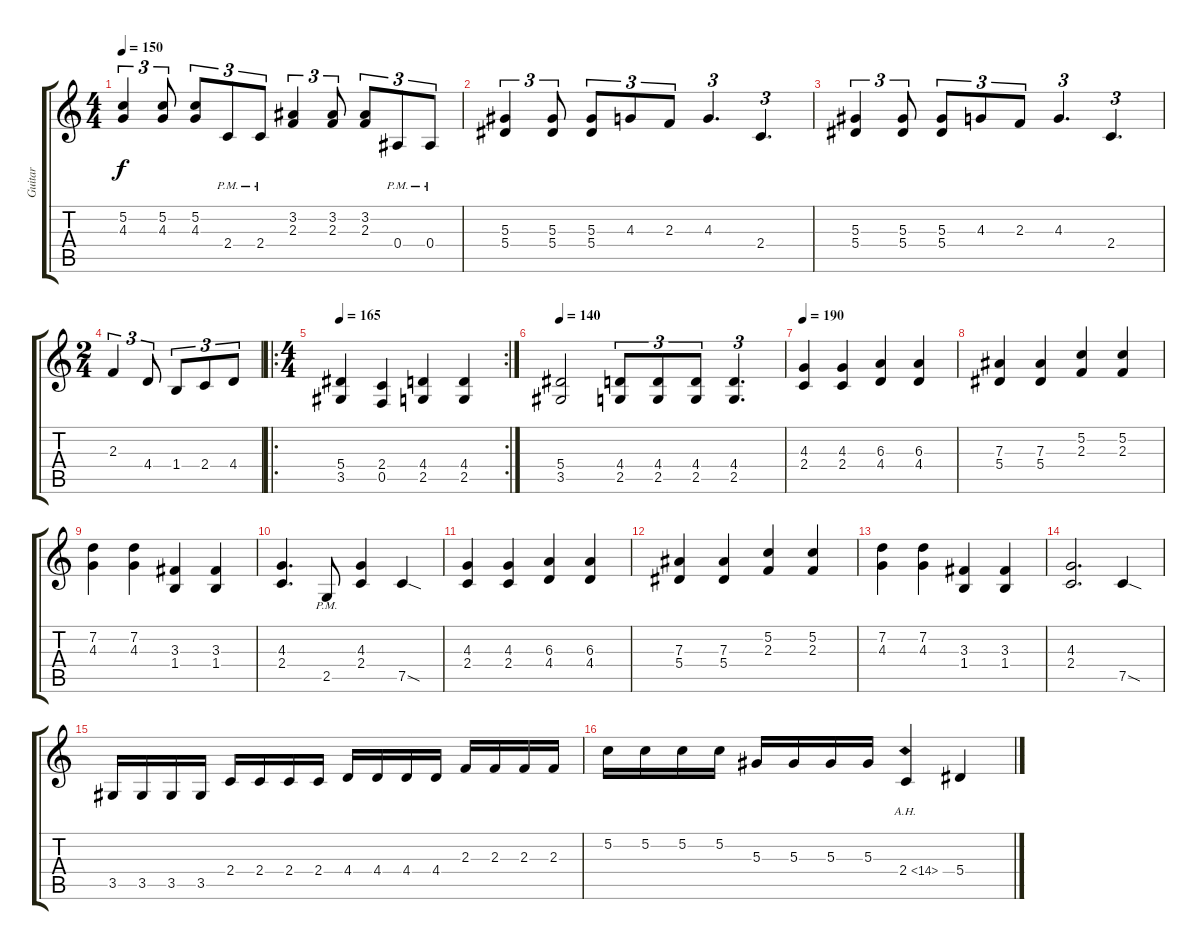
\track ("Guitar" "Guitar") {instrument distortionguitar}
\staff {score tabs}
\tuning (C4 G3 Eb3 Bb2 F2 C2) {hide}
\ts (4 4)
\tempo 150
\clef g2
\ks c
(5.2 4.3).4{tu (3 2) dy f} (5.2 4.3).8{tu (3 2)} (5.2 4.3).8{tu (3 2)} 2.4{pm}.8{tu (3 2)} 2.4{pm}.8{tu (3 2)} (3.2 2.3).4{tu (3 2)} (3.2 2.3).8{tu (3 2)} (3.2 2.3).8{tu (3 2)} 0.4{pm}.8{tu (3 2)} 0.4{pm}.8{tu (3 2)} |
(5.3 5.4).4{tu (3 2)} (5.3 5.4).8{tu (3 2)} (5.3 5.4).8{tu (3 2)} 4.3.8{tu (3 2)} 2.3.8{tu (3 2)} 4.3.4{d tu (3 2)} 2.4.4{d tu (3 2)} |
(5.3 5.4).4{tu (3 2)} (5.3 5.4).8{tu (3 2)} (5.3 5.4).8{tu (3 2)} 4.3.8{tu (3 2)} 2.3.8{tu (3 2)} 4.3.4{d tu (3 2)} 2.4.4{d tu (3 2)} |
\ts (2 4)
2.3.4{tu (3 2)} 4.4.8{tu (3 2)} 1.4.8{tu (3 2)} 2.4.8{tu (3 2)} 4.4.8{tu (3 2)} |
\ro
\rc 2
\ts (4 4)
\tempo 165
(5.4 3.5).4 (2.4 0.5).4 (4.4 2.5).4 (4.4 2.5).4 |
\tempo 140
(5.4 3.5).2 (4.4 2.5).8{tu (3 2)} (4.4 2.5).8{tu (3 2)} (4.4 2.5).8{tu (3 2)} (4.4 2.5).4{d tu (3 2)} |
\tempo 190
(4.3 2.4).4 (4.3 2.4).4 (6.3 4.4).4 (6.3 4.4).4 |
(7.3 5.4).4 (7.3 5.4).4 (5.2 2.3).4 (5.2 2.3).4 |
(7.2 4.3).4 (7.2 4.3).4 (3.3 1.4).4 (3.3 1.4).4 |
(4.3 2.4).4{d} 2.5{pm}.8 (4.3 2.4).4 7.5{sod}.4 |
(4.3 2.4).4 (4.3 2.4).4 (6.3 4.4).4 (6.3 4.4).4 |
(7.3 5.4).4 (7.3 5.4).4 (5.2 2.3).4 (5.2 2.3).4 |
(7.2 4.3).4 (7.2 4.3).4 (3.3 1.4).4 (3.3 1.4).4 |
(4.3 2.4).2{d} 7.5{sod}.4 |
3.5.16 3.5.16 3.5.16 3.5.16 2.4.16 2.4.16 2.4.16 2.4.16 4.4.16 4.4.16 4.4.16 4.4.16 2.3.16 2.3.16 2.3.16 2.3.16 |
5.2.16 5.2.16 5.2.16 5.2.16 5.3.16 5.3.16 5.3.16 5.3.16 2.4{ah 12}.4{instrument guitarharmonics} 5.4.4{instrument distortionguitar}
